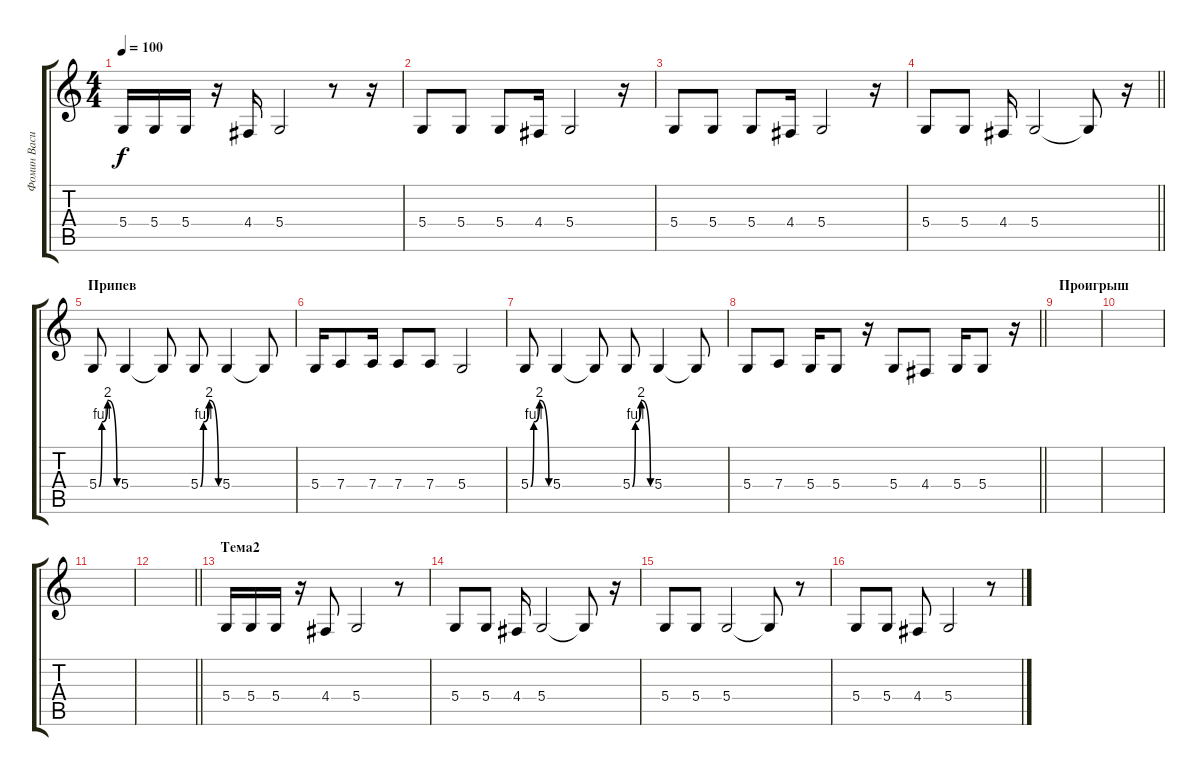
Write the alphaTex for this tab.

\track ("Фомин Василий - вокал" "Фомин Васи") {instrument lead1square}
\staff {score tabs}
\tuning (E4 B3 G3 D3 A2 E2) {hide}
\ts (4 4)
\tempo 100
\clef g2
\ks c
5.4.16{dy f} 5.4.16 5.4.16 r.16 4.4.16 5.4.2 r.8 r.16 |
5.4.8 5.4.8 5.4.8 4.4.16 5.4.2 r.16 |
5.4.8 5.4.8 5.4.8 4.4.16 5.4.2 r.16 |
\barLineRight lightlight
5.4.8 5.4.8 4.4.16 5.4.2 5.4{t}.8 r.16 |
\section ("" "Припев")
5.4{be (custom 0 0 10 4 29 8 60 0)}.8 5.4.4 5.4{t}.8 5.4{be (custom 0 0 10 4 29 8 60 0)}.8 5.4.4 5.4{t}.8 |
5.4.16 7.4.8 7.4.16 7.4.8 7.4.8 5.4.2 |
5.4{be (custom 0 0 10 4 29 8 60 0)}.8 5.4.4 5.4{t}.8 5.4{be (custom 0 0 10 4 29 8 60 0)}.8 5.4.4 5.4{t}.8 |
\barLineRight lightlight
5.4.8 7.4.8 5.4.16 5.4.8 r.16 5.4.8 4.4.8 5.4.16 5.4.8 r.16 |
\section ("" "Проигрыш")
|
|
|
\barLineRight lightlight
|
\section ("" "Тема2")
5.4.16 5.4.16 5.4.16 r.16 4.4.8 5.4.2 r.8 |
5.4.8 5.4.8 4.4.16 5.4.2 5.4{t}.8 r.16 |
5.4.8 5.4.8 5.4.2 5.4{t}.8 r.8 |
5.4.8 5.4.8 4.4.8 5.4.2 r.8
